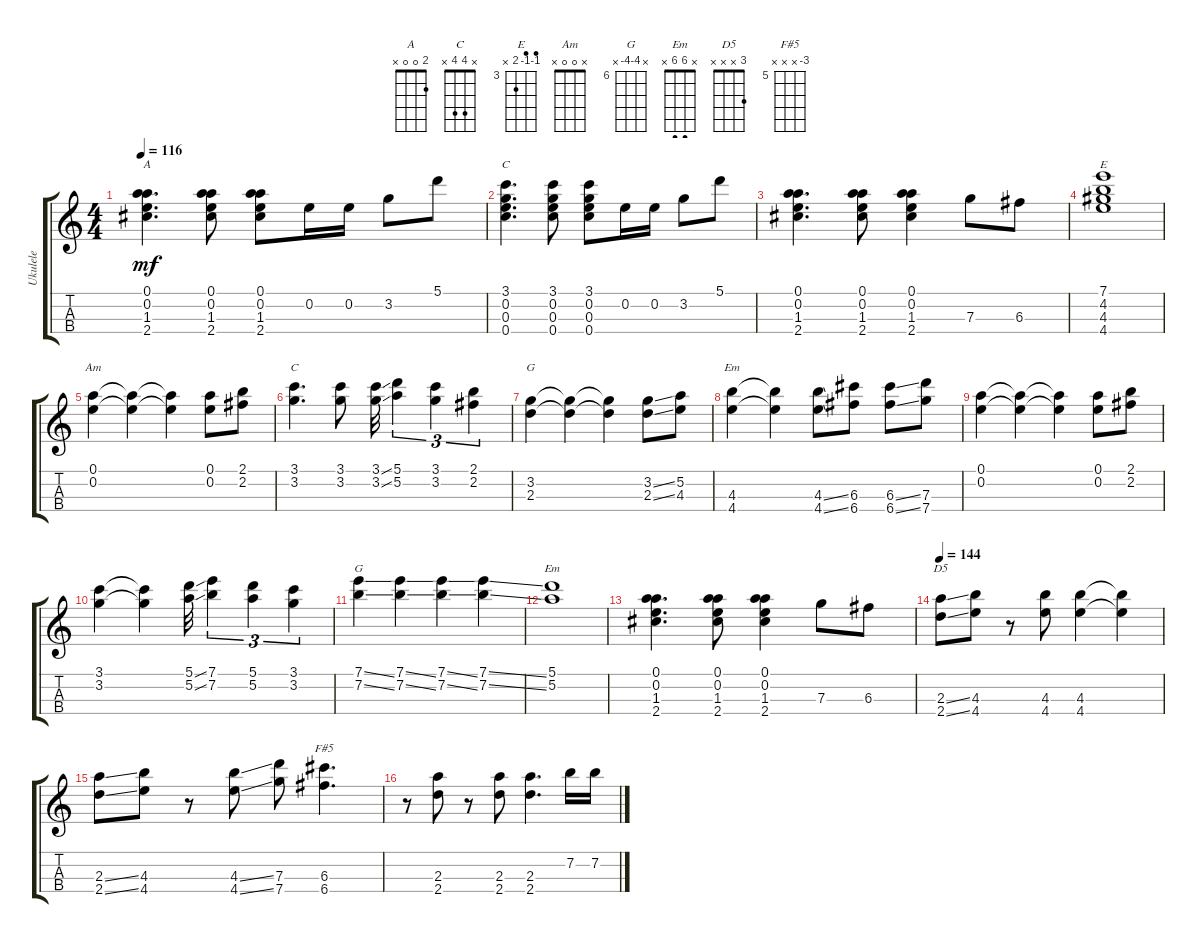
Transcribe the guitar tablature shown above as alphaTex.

\track ("Ukulele" "Ukulele") {instrument acousticguitarnylon}
\staff {score tabs}
\tuning (A4 E4 C4 G4) {hide}
\chord ("A" 1 0 0 x) {firstfret 0}
\chord ("C" 0 0 3 x) {firstfret 0}
\chord ("E" 1 1 4 x) {firstfret 3}
\chord ("Am" x 0 0 x) {firstfret 0}
\chord ("C" x 3 3 x) {firstfret 0}
\chord ("G" 2 3 x x) {firstfret 0}
\chord ("Em" 4 x x x) {firstfret 0}
\chord ("G" x 1 1 x) {firstfret 6}
\chord ("Em" x 5 5 x) {firstfret 0}
\chord ("D5" 2 x x x) {firstfret 0}
\chord ("F#5" 1 x x x) {firstfret 5}
\ts (4 4)
\tempo 116
\clef g2
\ks c
(0.1 0.2 1.3 2.4).4{d ch "A" dy mf} (0.1 0.2 1.3 2.4).8 (0.1 0.2 1.3 2.4).8 0.2.16 0.2.16 3.2.8 5.1.8 |
(3.1 0.2 0.3 0.4).4{d ch "C"} (3.1 0.2 0.3 0.4).8 (3.1 0.2 0.3 0.4).8 0.2.16 0.2.16 3.2.8 5.1.8 |
(0.1 0.2 1.3 2.4).4{d} (0.1 0.2 1.3 2.4).8 (0.1 0.2 1.3 2.4).4 7.3.8 6.3.8 |
(7.1 4.2 4.3 4.4).1{ch "E"} |
(0.1 0.2).4{ch "Am"} (0.1{t} 0.2{t}).4 (0.1{t} 0.2{t}).4 (0.1 0.2).8 (2.1 2.2).8 |
(3.1 3.2).4{d ch "C"} (3.1 3.2).8 (3.1{ss} 3.2{ss}).32 (5.1 5.2).4{tu (3 2)} (3.1 3.2).4{tu (3 2)} (2.1 2.2).4{tu (3 2)} |
(3.2 2.3).4{ch "G"} (3.2{t} 2.3{t}).4 (3.2{t} 2.3{t}).4 (3.2{ss} 2.3{ss}).8 (5.2 4.3).8 |
(4.3 4.4).4{ch "Em"} (4.3{t} 4.4{t}).4 (4.3{ss} 4.4{ss}).8 (6.3 6.4).8 (6.3{ss} 6.4{ss}).8 (7.3 7.4).8 |
(0.1 0.2).4 (0.1{t} 0.2{t}).4 (0.1{t} 0.2{t}).4 (0.1 0.2).8 (2.1 2.2).8 |
(3.1 3.2).4 (3.1{t} 3.2{t}).4 (5.1{ss} 5.2{ss}).32 (7.1 7.2).4{tu (3 2)} (5.1 5.2).4{tu (3 2)} (3.1 3.2).4{tu (3 2)} |
(7.1{ss} 7.2{ss}).4{ch "G"} (7.1{ss} 7.2{ss}).4 (7.1{ss} 7.2{ss}).4 (7.1{ss} 7.2{ss}).4 |
(5.1 5.2).1{ch "Em"} |
(0.1 0.2 1.3 2.4).4{d} (0.1 0.2 1.3 2.4).8 (0.1 0.2 1.3 2.4).4 7.3.8 6.3.8 |
\tempo 144
(2.3{ss} 2.4{ss}).8{ch "D5"} (4.3 4.4).8 r.8 (4.3 4.4).8 (4.3 4.4).4 (4.3{t} 4.4{t}).4 |
(2.3{ss} 2.4{ss}).8 (4.3 4.4).8 r.8 (4.3{ss} 4.4{ss}).8 (7.3 7.4).8 (6.3 6.4).4{d ch "F#5"} |
r.8 (2.3 2.4).8 r.8 (2.3 2.4).8 (2.3 2.4).4{d} 7.2.16 7.2.16
